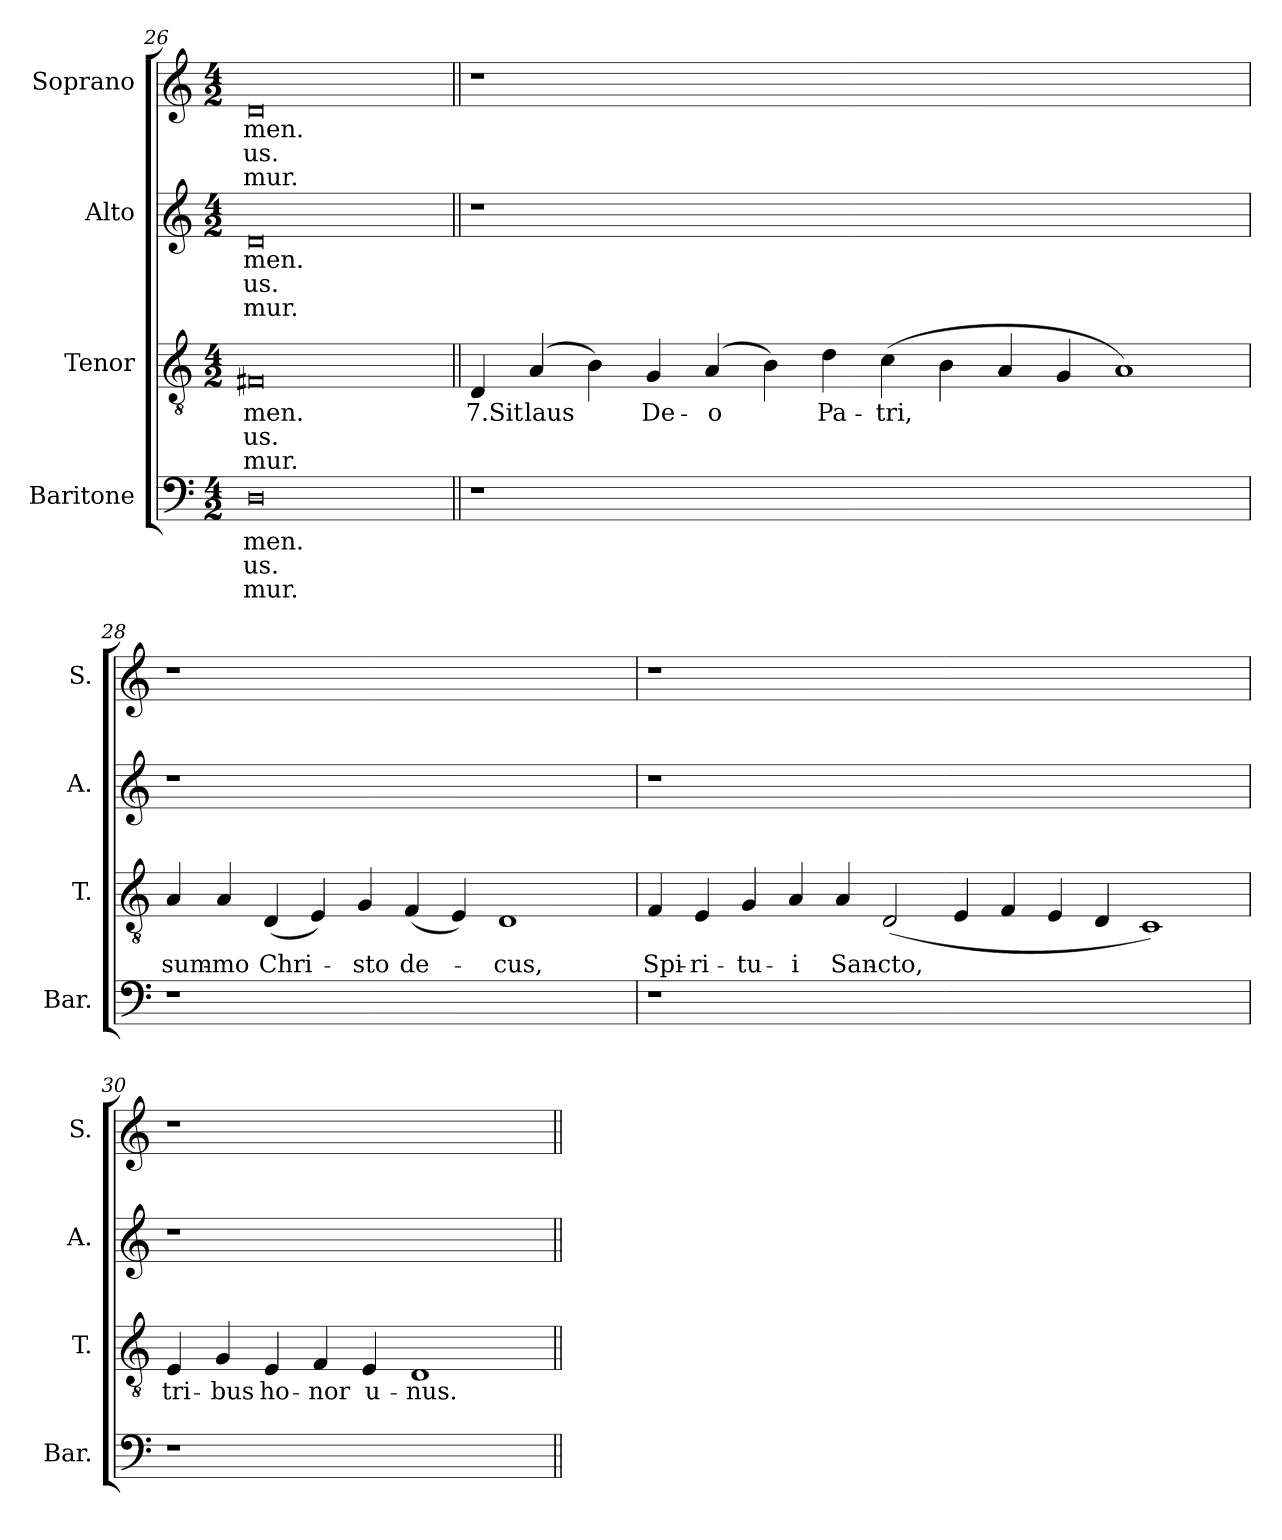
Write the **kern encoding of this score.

**kern	**text	**text	**text	**kern	**text	**text	**text	**kern	**text	**text	**text	**kern	**text	**text	**text
*part4	*part4	*part4	*part4	*part3	*part3	*part3	*part3	*part2	*part2	*part2	*part2	*part1	*part1	*part1	*part1
*staff4	*staff4	*staff4	*staff4	*staff3	*staff3	*staff3	*staff3	*staff2	*staff2	*staff2	*staff2	*staff1	*staff1	*staff1	*staff1
*I"Baritone	*	*	*	*I"Tenor	*	*	*	*I"Alto	*	*	*	*I"Soprano	*	*	*
*I'Bar.	*	*	*	*I'T.	*	*	*	*I'A.	*	*	*	*I'S.	*	*	*
*clefF4	*	*	*	*clefGv2	*	*	*	*clefG2	*	*	*	*clefG2	*	*	*
*	*	*	*	*ITrd7c12	*	*	*	*	*	*	*	*	*	*	*
*k[]	*	*	*	*k[]	*	*	*	*k[]	*	*	*	*k[]	*	*	*
*C:	*	*	*	*C:	*	*	*	*C:	*	*	*	*C:	*	*	*
*M4/2	*	*	*	*M4/2	*	*	*	*M4/2	*	*	*	*M4/2	*	*	*
=26	=26	=26	=26	=26	=26	=26	=26	=26	=26	=26	=26	=26	=26	=26	=26
!	!LO:LY:b:color=#000000	!LO:LY:b:color=#000000	!LO:LY:b:color=#000000	!	!	!	!	!	!	!	!	!	!	!	!
!	!	!	!	!	!LO:LY:b:color=#000000	!LO:LY:b:color=#000000	!LO:LY:b:color=#000000	!	!	!	!	!	!	!	!
!	!	!	!	!	!	!	!	!	!LO:LY:b:color=#000000	!LO:LY:b:color=#000000	!LO:LY:b:color=#000000	!	!	!	!
!	!	!	!	!	!	!	!	!	!	!	!	!	!LO:LY:b:color=#000000	!LO:LY:b:color=#000000	!LO:LY:b:color=#000000
0Di	-men.	-us.	-mur.	0FF#Xi	-men.	-us.	-mur.	0di	-men.	-us.	-mur.	0di	-men.	-us.	-mur.
!!LO:LB:g=z
=27||	=27||	=27||	=27||	=27||	=27||	=27||	=27||	=27||	=27||	=27||	=27||	=27||	=27||	=27||	=27||
!LO:N:vis=1	!	!	!	!	!	!	!	!	!	!	!	!	!	!	!
*	*	*	*	*MM112	*	*	*	*	*	*	*	*MM112	*	*	*
!	!	!	!	!	!LO:LY:b:color=#000000	!	!	!LO:N:vis=1	!	!	!	!LO:N:vis=1	!	!	!
0r	.	.	.	4DDi/	7.Sit	.	.	0r	.	.	.	0r	.	.	.
!	!	!	!	!	!LO:LY:b:color=#000000	!	!	!	!	!	!	!	!	!	!
.	.	.	.	(4AAi/	laus	.	.	.	.	.	.	.	.	.	.
.	.	.	.	4BBi\)	.	.	.	.	.	.	.	.	.	.	.
!	!	!	!	!	!LO:LY:b:color=#000000	!	!	!	!	!	!	!	!	!	!
.	.	.	.	4GGi/	De-	.	.	.	.	.	.	.	.	.	.
!	!	!	!	!	!LO:LY:b:color=#000000	!	!	!	!	!	!	!	!	!	!
.	.	.	.	(4AAi/	-o	.	.	.	.	.	.	.	.	.	.
.	.	.	.	4BBi\)	.	.	.	.	.	.	.	.	.	.	.
!	!	!	!	!	!LO:LY:b:color=#000000	!	!	!	!	!	!	!	!	!	!
.	.	.	.	4Di\	Pa-	.	.	.	.	.	.	.	.	.	.
!	!	!	!	!	!LO:LY:b:color=#000000	!	!	!	!	!	!	!	!	!	!
.	.	.	.	(4Ci\	-tri,	.	.	.	.	.	.	.	.	.	.
1..ryy	.	.	.	4BBi\	.	.	.	1..ryy	.	.	.	1..ryy	.	.	.
.	.	.	.	4AAi/	.	.	.	.	.	.	.	.	.	.	.
.	.	.	.	4GGi/	.	.	.	.	.	.	.	.	.	.	.
.	.	.	.	1AAi)	.	.	.	.	.	.	.	.	.	.	.
=28	=28	=28	=28	=28	=28	=28	=28	=28	=28	=28	=28	=28	=28	=28	=28
!LO:N:vis=1	!	!	!	!	!	!	!	!	!	!	!	!	!	!	!
!	!	!	!	!	!LO:LY:b:color=#000000	!	!	!LO:N:vis=1	!	!	!	!LO:N:vis=1	!	!	!
0r	.	.	.	4AAi/	sum-	.	.	0r	.	.	.	0r	.	.	.
!	!	!	!	!	!LO:LY:b:color=#000000	!	!	!	!	!	!	!	!	!	!
.	.	.	.	4AAi/	-mo	.	.	.	.	.	.	.	.	.	.
!	!	!	!	!	!LO:LY:b:color=#000000	!	!	!	!	!	!	!	!	!	!
.	.	.	.	(4DDi/	Chri-	.	.	.	.	.	.	.	.	.	.
.	.	.	.	4EEi/)	.	.	.	.	.	.	.	.	.	.	.
!	!	!	!	!	!LO:LY:b:color=#000000	!	!	!	!	!	!	!	!	!	!
.	.	.	.	4GGi/	-sto	.	.	.	.	.	.	.	.	.	.
!	!	!	!	!	!LO:LY:b:color=#000000	!	!	!	!	!	!	!	!	!	!
.	.	.	.	(4FFi/	de-	.	.	.	.	.	.	.	.	.	.
.	.	.	.	4EEi/)	.	.	.	.	.	.	.	.	.	.	.
!	!	!	!	!	!LO:LY:b:color=#000000	!	!	!	!	!	!	!	!	!	!
.	.	.	.	1DDi	-cus,	.	.	.	.	.	.	.	.	.	.
2.ryy	.	.	.	.	.	.	.	2.ryy	.	.	.	2.ryy	.	.	.
=29	=29	=29	=29	=29	=29	=29	=29	=29	=29	=29	=29	=29	=29	=29	=29
!LO:N:vis=1	!	!	!	!	!	!	!	!	!	!	!	!	!	!	!
!	!	!	!	!	!LO:LY:b:color=#000000	!	!	!LO:N:vis=1	!	!	!	!LO:N:vis=1	!	!	!
0r	.	.	.	4FFi/	Spi-	.	.	0r	.	.	.	0r	.	.	.
!	!	!	!	!	!LO:LY:b:color=#000000	!	!	!	!	!	!	!	!	!	!
.	.	.	.	4EEi/	-ri-	.	.	.	.	.	.	.	.	.	.
!	!	!	!	!	!LO:LY:b:color=#000000	!	!	!	!	!	!	!	!	!	!
.	.	.	.	4GGi/	-tu-	.	.	.	.	.	.	.	.	.	.
!	!	!	!	!	!LO:LY:b:color=#000000	!	!	!	!	!	!	!	!	!	!
.	.	.	.	4AAi/	-i	.	.	.	.	.	.	.	.	.	.
!	!	!	!	!	!LO:LY:b:color=#000000	!	!	!	!	!	!	!	!	!	!
.	.	.	.	4AAi/	San-	.	.	.	.	.	.	.	.	.	.
!	!	!	!	!	!LO:LY:b:color=#000000	!	!	!	!	!	!	!	!	!	!
.	.	.	.	(2DDi/	-cto,	.	.	.	.	.	.	.	.	.	.
.	.	.	.	4EEi/	.	.	.	.	.	.	.	.	.	.	.
1..ryy	.	.	.	4FFi/	.	.	.	1..ryy	.	.	.	1..ryy	.	.	.
.	.	.	.	4EEi/	.	.	.	.	.	.	.	.	.	.	.
.	.	.	.	4DDi/	.	.	.	.	.	.	.	.	.	.	.
.	.	.	.	1CCi)	.	.	.	.	.	.	.	.	.	.	.
!!LO:LB:g=z
=30	=30	=30	=30	=30	=30	=30	=30	=30	=30	=30	=30	=30	=30	=30	=30
!LO:N:vis=1	!	!	!	!	!	!	!	!	!	!	!	!	!	!	!
!	!	!	!	!	!LO:LY:b:color=#000000	!	!	!LO:N:vis=1	!	!	!	!LO:N:vis=1	!	!	!
0r	.	.	.	4EEi/	tri-	.	.	0r	.	.	.	0r	.	.	.
!	!	!	!	!	!LO:LY:b:color=#000000	!	!	!	!	!	!	!	!	!	!
.	.	.	.	4GGi/	-bus	.	.	.	.	.	.	.	.	.	.
!	!	!	!	!	!LO:LY:b:color=#000000	!	!	!	!	!	!	!	!	!	!
.	.	.	.	4EEi/	ho-	.	.	.	.	.	.	.	.	.	.
!	!	!	!	!	!LO:LY:b:color=#000000	!	!	!	!	!	!	!	!	!	!
.	.	.	.	4FFi/	-nor	.	.	.	.	.	.	.	.	.	.
!	!	!	!	!	!LO:LY:b:color=#000000	!	!	!	!	!	!	!	!	!	!
.	.	.	.	4EEi/	u-	.	.	.	.	.	.	.	.	.	.
!	!	!	!	!	!LO:LY:b:color=#000000	!	!	!	!	!	!	!	!	!	!
.	.	.	.	1DDi	-nus.	.	.	.	.	.	.	.	.	.	.
4ryy	.	.	.	.	.	.	.	4ryy	.	.	.	4ryy	.	.	.
=||	=||	=||	=||	=||	=||	=||	=||	=||	=||	=||	=||	=||	=||	=||	=||
*-	*-	*-	*-	*-	*-	*-	*-	*-	*-	*-	*-	*-	*-	*-	*-
